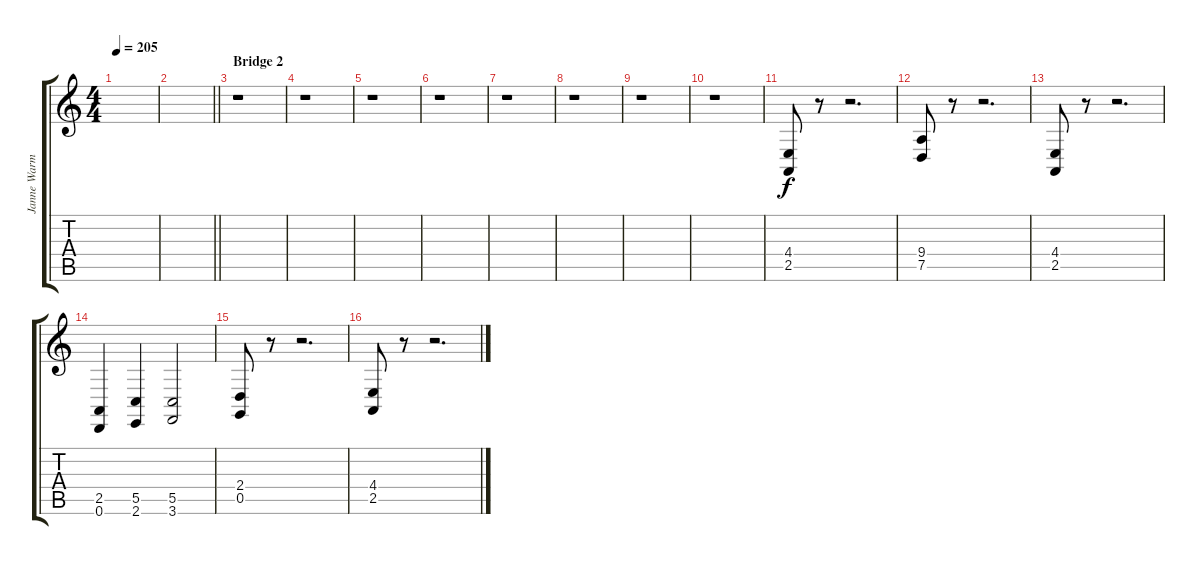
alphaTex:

\track ("Janne Warman" "Janne Warm") {instrument stringensemble1}
\staff {score tabs}
\tuning (D4 A3 F3 C3 G2 D2) {hide}
\ts (4 4)
\tempo 205
\clef g2
\ks c
|
\barLineRight lightlight
|
\section ("" "Bridge 2")
r.1 |
r.1 |
r.1 |
r.1 |
r.1 |
r.1 |
r.1 |
r.1 |
(4.4 2.5).8{instrument stringensemble1} r.8 r.2{d} |
(9.4 7.5).8 r.8 r.2{d} |
(4.4 2.5).8 r.8 r.2{d} |
(2.5 0.6).4 (5.5 2.6).4 (5.5 3.6).2 |
(2.4 0.5).8 r.8 r.2{d} |
(4.4 2.5).8 r.8 r.2{d}
